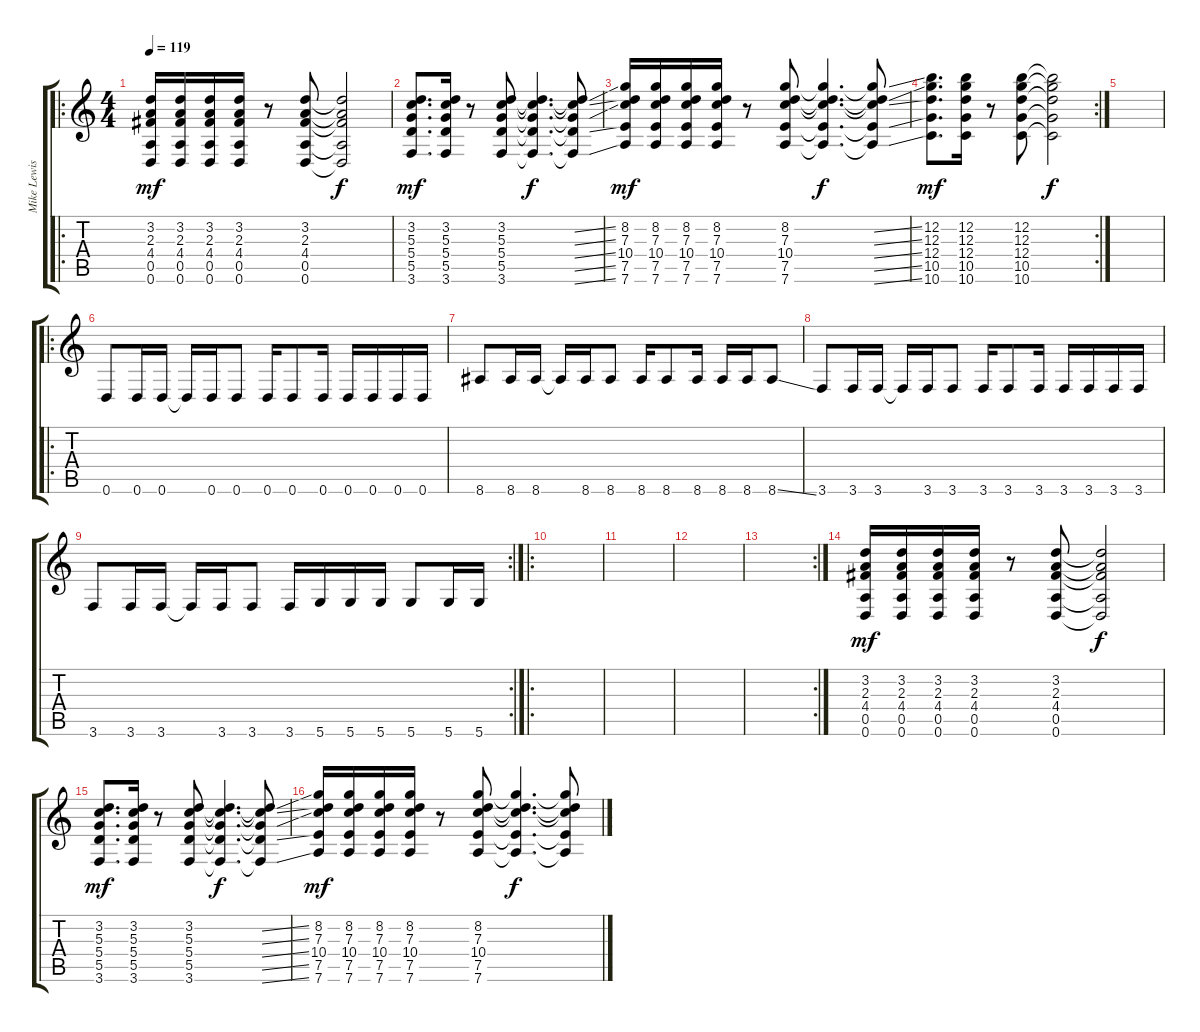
\track ("Mike Lewis" "Mike Lewis") {instrument distortionguitar}
\staff {score tabs}
\tuning (E4 B3 G3 D3 A2 D2) {hide}
\ro
\ts (4 4)
\tempo 119
\clef g2
\ks c
(3.2 2.3 4.4 0.5 0.6).16{dy mf} (3.2 2.3 4.4 0.5 0.6).16 (3.2 2.3 4.4 0.5 0.6).16 (3.2 2.3 4.4 0.5 0.6).16 r.8 (3.2 2.3 4.4 0.5 0.6).8 (3.2{t} 2.3{t} 4.4{t} 0.5{t} 0.6{t}).2{dy f} |
(3.2 5.3 5.4 5.5 3.6).8{d dy mf} (3.2 5.3 5.4 5.5 3.6).16 r.8 (3.2 5.3 5.4 5.5 3.6).8 (3.2{t} 5.3{t} 5.4{t} 5.5{t} 3.6{t}).4{d dy f} (3.2{ss t} 5.3{ss t} 5.4{ss t} 5.5{ss t} 3.6{ss t}).8 |
(8.2 7.3 10.4 7.5 7.6).16{dy mf} (8.2 7.3 10.4 7.5 7.6).16 (8.2 7.3 10.4 7.5 7.6).16 (8.2 7.3 10.4 7.5 7.6).16 r.8 (8.2 7.3 10.4 7.5 7.6).8 (8.2{t} 7.3{t} 10.4{t} 7.5{t} 7.6{t}).4{d dy f} (8.2{ss t} 7.3{ss t} 10.4{ss t} 7.5{ss t} 7.6{ss t}).8 |
\rc 2
(12.2 12.3 12.4 10.5 10.6).8{d dy mf} (12.2 12.3 12.4 10.5 10.6).16 r.8 (12.2 12.3 12.4 10.5 10.6).8 (12.2{t} 12.3{t} 12.4{t} 10.5{t} 10.6{t}).2{dy f} |
|
\ro
0.6.8 0.6.16 0.6.16 0.6{t}.16 0.6.16 0.6.8 0.6.16 0.6.8 0.6.16 0.6.16 0.6.16 0.6.16 0.6.16 |
8.6.8 8.6.16 8.6.16 8.6{t}.16 8.6.16 8.6.8 8.6.16 8.6.8 8.6.16 8.6.16 8.6.16 8.6{ss}.8 |
3.6.8 3.6.16 3.6.16 3.6{t}.16 3.6.16 3.6.8 3.6.16 3.6.8 3.6.16 3.6.16 3.6.16 3.6.16 3.6.16 |
\rc 2
3.6.8 3.6.16 3.6.16 3.6{t}.16 3.6.16 3.6.8 3.6.16 5.6.16 5.6.16 5.6.16 5.6.8 5.6.16 5.6.16 |
\ro
|
|
|
\rc 2
|
(3.2 2.3 4.4 0.5 0.6).16{dy mf} (3.2 2.3 4.4 0.5 0.6).16 (3.2 2.3 4.4 0.5 0.6).16 (3.2 2.3 4.4 0.5 0.6).16 r.8 (3.2 2.3 4.4 0.5 0.6).8 (3.2{t} 2.3{t} 4.4{t} 0.5{t} 0.6{t}).2{dy f} |
(3.2 5.3 5.4 5.5 3.6).8{d dy mf} (3.2 5.3 5.4 5.5 3.6).16 r.8 (3.2 5.3 5.4 5.5 3.6).8 (3.2{t} 5.3{t} 5.4{t} 5.5{t} 3.6{t}).4{d dy f} (3.2{ss t} 5.3{ss t} 5.4{ss t} 5.5{ss t} 3.6{ss t}).8 |
(8.2 7.3 10.4 7.5 7.6).16{dy mf} (8.2 7.3 10.4 7.5 7.6).16 (8.2 7.3 10.4 7.5 7.6).16 (8.2 7.3 10.4 7.5 7.6).16 r.8 (8.2 7.3 10.4 7.5 7.6).8 (8.2{t} 7.3{t} 10.4{t} 7.5{t} 7.6{t}).4{d dy f} (8.2{ss t} 7.3{ss t} 10.4{ss t} 7.5{ss t} 7.6{ss t}).8
